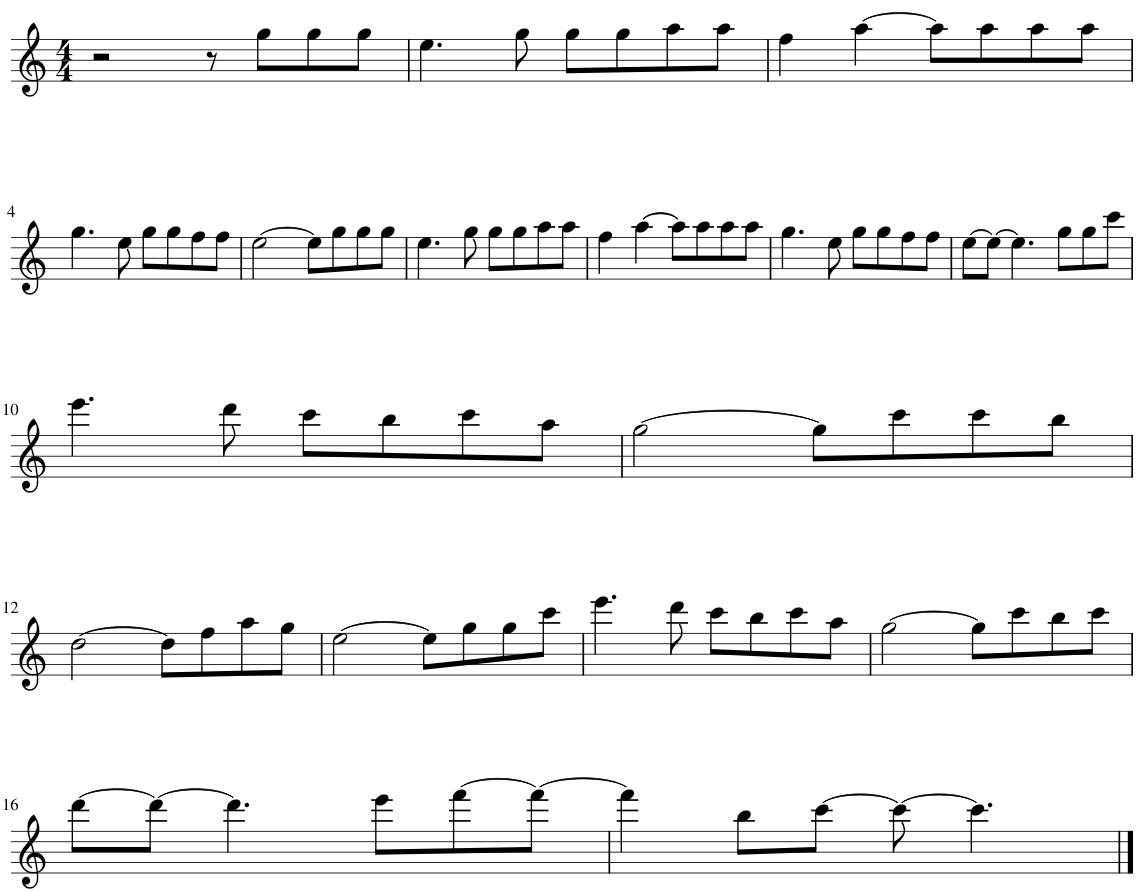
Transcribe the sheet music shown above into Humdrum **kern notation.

**kern
*part1
*staff1
*I"Flute, Flute
*clefG2
*k[]
*M4/4
=1
2r
8r
8gg\L
8gg\
8gg\J
=2
4.ee\
8gg\
8gg\L
8gg\
8aa\
8aa\J
=3
4ff\
[4aa\
8aa\L]
8aa\
8aa\
8aa\J
!!LO:LB:g=z
=4
4.gg\
8ee\
8gg\L
8gg\
8ff\
8ff\J
=5
[2ee\
8ee\L]
8gg\
8gg\
8gg\J
=6
4.ee\
8gg\
8gg\L
8gg\
8aa\
8aa\J
=7
4ff\
[4aa\
8aa\L]
8aa\
8aa\
8aa\J
=8
4.gg\
8ee\
8gg\L
8gg\
8ff\
8ff\J
=9
[8ee\L
8ee\J_
4.ee\]
8gg\L
8gg\
8ccc\J
!!LO:LB:g=z
=10
4.eee\
8ddd\
8ccc\L
8bb\
8ccc\
8aa\J
=11
[2gg\
8gg\L]
8ccc\
8ccc\
8bb\J
!!LO:LB:g=z
=12
[2dd\
8dd\L]
8ff\
8aa\
8gg\J
=13
[2ee\
8ee\L]
8gg\
8gg\
8ccc\J
=14
4.eee\
8ddd\
8ccc\L
8bb\
8ccc\
8aa\J
=15
[2gg\
8gg\L]
8ccc\
8bb\
8ccc\J
!!LO:LB:g=z
=16
[8ddd\L
8ddd\J_
4.ddd\]
8eee\L
[8fff\
8fff\J_
=17
4fff\]
8bb\L
[8ccc\J
8ccc\_
4.ccc\]
==
*-
